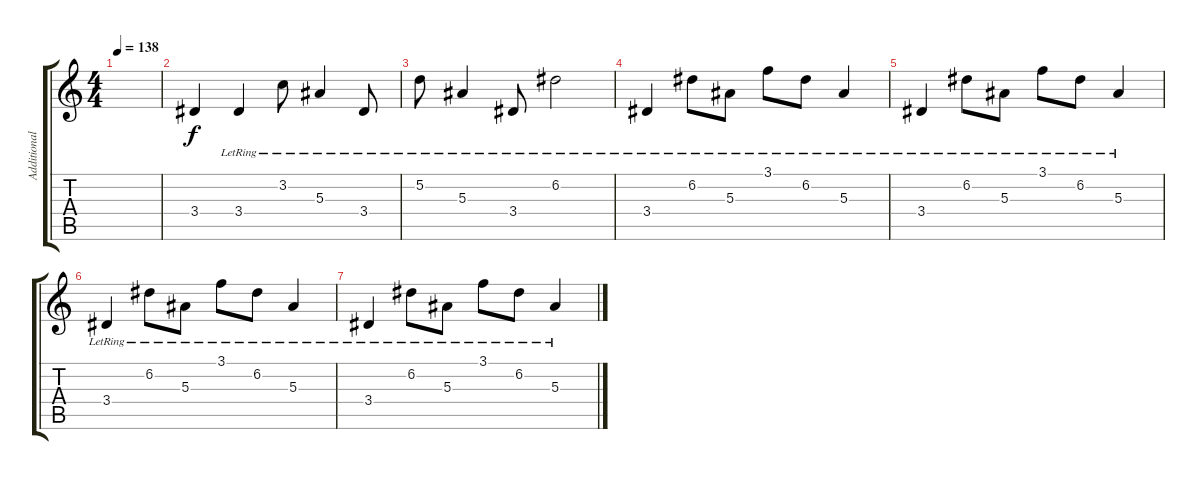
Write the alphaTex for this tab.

\track ("Additional Guitar" "Additional") {instrument distortionguitar}
\staff {score tabs}
\tuning (D4 A3 F3 C3 G2 C2) {hide}
\ts (4 4)
\tempo 138
\clef g2
\ks c
|
3.4.4{volume 13} 3.4{lr}.4 3.2{lr}.8 5.3{lr}.4 3.4{lr}.8 |
5.2{lr}.8 5.3{lr}.4 3.4{lr}.8 6.2{lr}.2 |
3.4{lr}.4 6.2{lr}.8 5.3{lr}.8 3.1{lr}.8 6.2{lr}.8 5.3{lr}.4 |
3.4{lr}.4 6.2{lr}.8 5.3{lr}.8 3.1{lr}.8 6.2{lr}.8 5.3{lr}.4 |
3.4{lr}.4 6.2{lr}.8 5.3{lr}.8 3.1{lr}.8 6.2{lr}.8 5.3{lr}.4 |
3.4{lr}.4 6.2{lr}.8 5.3{lr}.8 3.1{lr}.8 6.2{lr}.8 5.3{lr}.4
